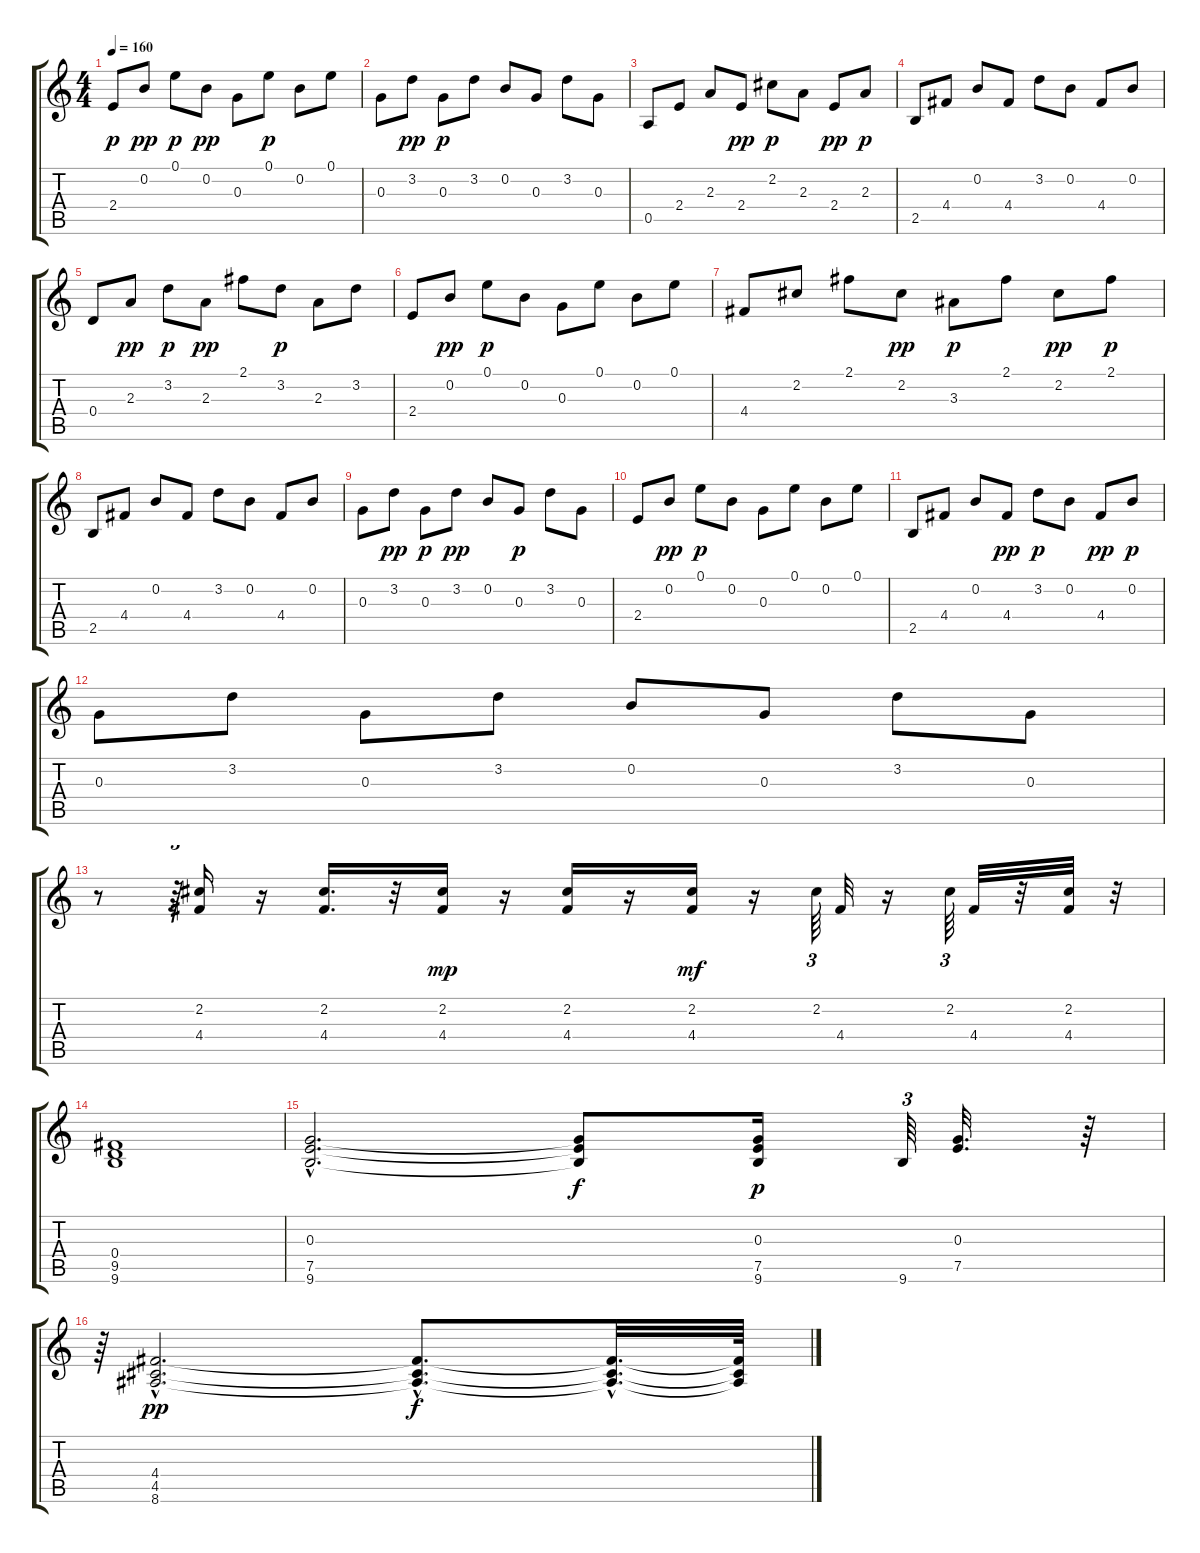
\track "" {instrument overdrivenguitar}
\staff {score tabs}
\tuning (E4 B3 G3 D3 A2 D2) {hide}
\ts (4 4)
\tempo 160
\clef g2
\ks c
2.4.8{dy p} 0.2.8{dy pp} 0.1.8{dy p} 0.2.8{dy pp} 0.3.8 0.1.8{dy p} 0.2.8 0.1.8 |
0.3.8 3.2.8{dy pp} 0.3.8{dy p} 3.2.8 0.2.8 0.3.8 3.2.8 0.3.8 |
0.5.8 2.4.8 2.3.8 2.4.8{dy pp} 2.2.8{dy p} 2.3.8 2.4.8{dy pp} 2.3.8{dy p} |
2.5.8 4.4.8 0.2.8 4.4.8 3.2.8 0.2.8 4.4.8 0.2.8 |
0.4.8 2.3.8{dy pp} 3.2.8{dy p} 2.3.8{dy pp} 2.1.8 3.2.8{dy p} 2.3.8 3.2.8 |
2.4.8 0.2.8{dy pp} 0.1.8{dy p} 0.2.8 0.3.8 0.1.8 0.2.8 0.1.8 |
4.4.8 2.2.8 2.1.8 2.2.8{dy pp} 3.3.8{dy p} 2.1.8 2.2.8{dy pp} 2.1.8{dy p} |
2.5.8 4.4.8 0.2.8 4.4.8 3.2.8 0.2.8 4.4.8 0.2.8 |
0.3.8 3.2.8{dy pp} 0.3.8{dy p} 3.2.8{dy pp} 0.2.8 0.3.8{dy p} 3.2.8 0.3.8 |
2.4.8 0.2.8{dy pp} 0.1.8{dy p} 0.2.8 0.3.8 0.1.8 0.2.8 0.1.8 |
2.5.8 4.4.8 0.2.8 4.4.8{dy pp} 3.2.8{dy p} 0.2.8 4.4.8{dy pp} 0.2.8{dy p} |
0.3.8 3.2.8 0.3.8 3.2.8 0.2.8 0.3.8 3.2.8 0.3.8 |
r.8 r.64{tu (3 2)} (2.2 4.4).16 r.16 (2.2 4.4).16{d} r.32 (2.2 4.4).16{dy mp} r.16 (2.2 4.4).16 r.16 (2.2 4.4).16{dy mf} r.16 2.2.64{tu (3 2)} 4.4.32 r.16 2.2.64{tu (3 2)} 4.4.32 r.32 (2.2 4.4).32 r.32 |
(0.4 9.5 9.6).1 |
(0.3{hac} 7.5{hac} 9.6{hac}).2{d} (0.3{t} 7.5{t} 9.6{t}).8{dy f} (0.3 7.5 9.6).16{dy p} 9.6.64{tu (3 2)} (0.3 7.5).32{d} r.64 |
r.64{tu (3 2)} (4.4{hac} 4.5{hac} 8.6{hac}).2{d dy pp} (4.4{hac t} 4.5{hac t} 8.6{hac t}).8{d dy f} (4.4{hac t} 4.5{hac t} 8.6{hac t}).32{d} (4.4{t} 4.5{t} 8.6{t}).64
